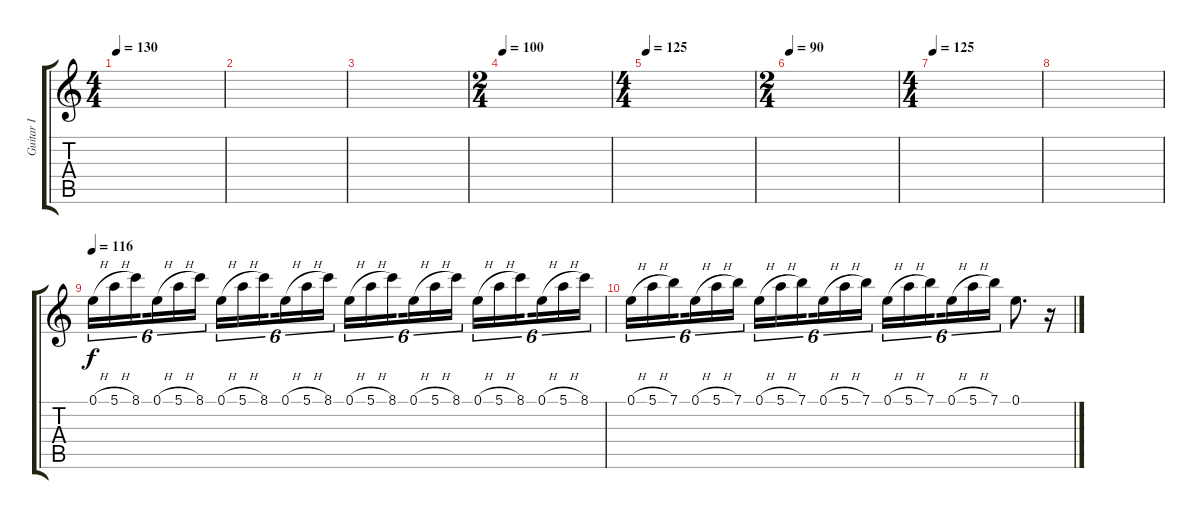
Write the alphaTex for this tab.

\track ("Guitar I" "Guitar I") {instrument distortionguitar}
\staff {score tabs}
\tuning (E4 B3 G3 D3 A2 E2) {hide}
\ts (4 4)
\tempo 130
\clef g2
\ks c
|
|
|
\ts (2 4)
\tempo 100
|
\ts (4 4)
\tempo 125
|
\ts (2 4)
\tempo 90
|
\ts (4 4)
\tempo 125
|
|
\tempo 116
0.1{h}.16{tu (6 4)} 5.1{h}.16{tu (6 4)} 8.1.16{tu (6 4) beam splitsecondary} 0.1{h}.16{tu (6 4)} 5.1{h}.16{tu (6 4)} 8.1.16{tu (6 4)} 0.1{h}.16{tu (6 4)} 5.1{h}.16{tu (6 4)} 8.1.16{tu (6 4) beam splitsecondary} 0.1{h}.16{tu (6 4)} 5.1{h}.16{tu (6 4)} 8.1.16{tu (6 4)} 0.1{h}.16{tu (6 4)} 5.1{h}.16{tu (6 4)} 8.1.16{tu (6 4) beam splitsecondary} 0.1{h}.16{tu (6 4)} 5.1{h}.16{tu (6 4)} 8.1.16{tu (6 4)} 0.1{h}.16{tu (6 4)} 5.1{h}.16{tu (6 4)} 8.1.16{tu (6 4) beam splitsecondary} 0.1{h}.16{tu (6 4)} 5.1{h}.16{tu (6 4)} 8.1.16{tu (6 4)} |
0.1{h}.16{tu (6 4)} 5.1{h}.16{tu (6 4)} 7.1.16{tu (6 4) beam splitsecondary} 0.1{h}.16{tu (6 4)} 5.1{h}.16{tu (6 4)} 7.1.16{tu (6 4)} 0.1{h}.16{tu (6 4)} 5.1{h}.16{tu (6 4)} 7.1.16{tu (6 4) beam splitsecondary} 0.1{h}.16{tu (6 4)} 5.1{h}.16{tu (6 4)} 7.1.16{tu (6 4)} 0.1{h}.16{tu (6 4)} 5.1{h}.16{tu (6 4)} 7.1.16{tu (6 4) beam splitsecondary} 0.1{h}.16{tu (6 4)} 5.1{h}.16{tu (6 4)} 7.1.16{tu (6 4)} 0.1.8{d} r.16
